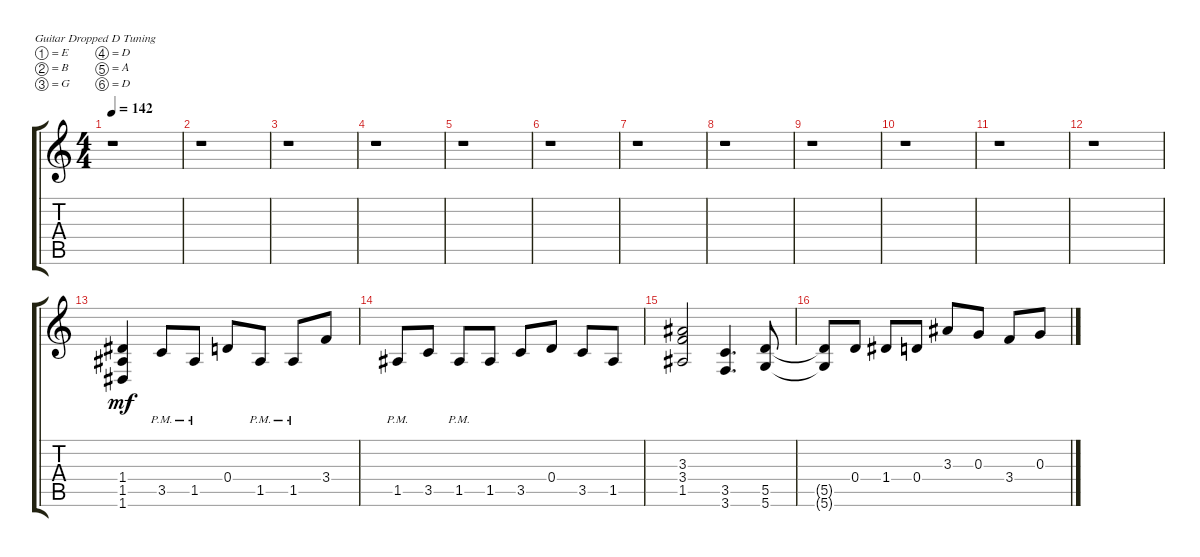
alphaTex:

\defaultSystemsLayout 4
\bracketExtendMode groupsimilarinstruments
\singleTrackTrackNamePolicy hidden
\multiTrackTrackNamePolicy hidden
\firstSystemTrackNameOrientation horizontal
\otherSystemsTrackNameOrientation horizontal
\track ("Electric Guitar" "E-Gt") {instrument distortionguitar}
\staff {score tabs}
\tuning (E4 B3 G3 D3 A2 D2)
\ts (4 4)
\tempo 142
\clef g2
\ks c
r.1{dy mf} |
r.1 |
r.1 |
r.1 |
r.1 |
r.1 |
r.1 |
r.1 |
r.1 |
r.1 |
r.1 |
r.1 |
(1.6 1.5 1.4).4 3.5{pm}.8 1.5{pm}.8 0.4.8 1.5{pm}.8 1.5{pm}.8 3.4.8 |
1.5{pm}.8 3.5.8 1.5{pm}.8 1.5.8 3.5.8 0.4.8 3.5.8 1.5.8 |
(1.5 3.4 3.3).2 (3.6 3.5).4{d} (5.6 5.5).8 |
(5.6{t} 5.5{t}).8 0.4.8 1.4.8 0.4.8 3.3.8 0.3.8 3.4.8 0.3.8
